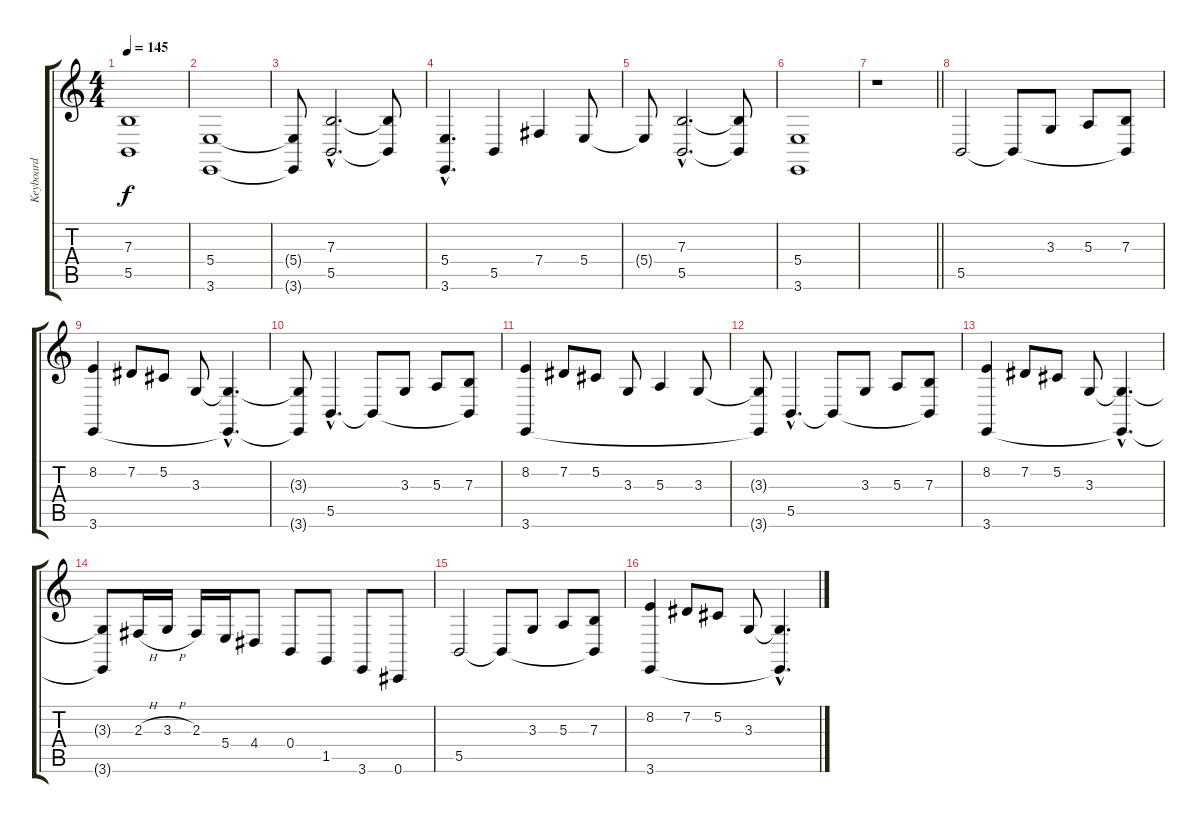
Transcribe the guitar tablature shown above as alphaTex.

\track ("Keyboard" "Keyboard") {instrument synthstrings1}
\staff {score tabs}
\tuning (Db4 Ab3 E3 B2 Gb2 Db2) {hide}
\ts (4 4)
\tempo 145
\clef g2
\ks c
(7.3 5.5).1{dy f} |
(5.4 3.6).1 |
(5.4{t} 3.6{t}).8 (7.3{hac} 5.5{hac}).2{d} (7.3{t} 5.5{t}).8 |
(5.4{hac} 3.6{hac}).4{d} 5.5.4 7.4.4 5.4.8 |
5.4{t}.8 (7.3{hac} 5.5{hac}).2{d} (7.3{t} 5.5{t}).8 |
(5.4 3.6).1 |
\barLineRight lightlight
r.1 |
5.5.2 5.5{t}.8 3.3.8 5.3.8 (7.3 5.5{t}).8 |
(8.2 3.6).4 7.2.8 5.2.8 3.3.8 (3.3{hac t} 3.6{hac t}).4{d} |
(3.3{t} 3.6{t}).8 5.5{hac}.4{d} 5.5{t}.8 3.3.8 5.3.8 (7.3 5.5{t}).8 |
(8.2 3.6).4 7.2.8 5.2.8 3.3.8 5.3.4 3.3.8 |
(3.3{t} 3.6{t}).8 5.5{hac}.4{d} 5.5{t}.8 3.3.8 5.3.8 (7.3 5.5{t}).8 |
(8.2 3.6).4 7.2.8 5.2.8 3.3.8 (3.3{hac t} 3.6{hac t}).4{d} |
(3.3{t} 3.6{t}).8 2.3{h}.16 3.3{h}.16 2.3.16 5.4.16 4.4.8 0.4.8 1.5.8 3.6.8 0.6.8 |
5.5.2 5.5{t}.8 3.3.8 5.3.8 (7.3 5.5{t}).8 |
(8.2 3.6).4 7.2.8 5.2.8 3.3.8 (3.3{hac t} 3.6{hac t}).4{d}
